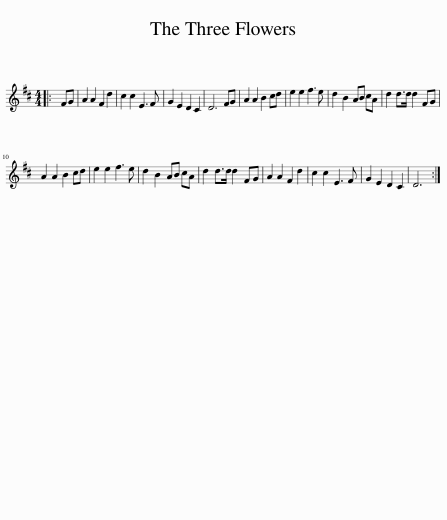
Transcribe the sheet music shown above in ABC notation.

X:1
L:1/8
M:4/4
I:linebreak $
K:D
V:1 treble
V:1
|: FG | A2 A2 F2 d2 | c2 c2 E3 F | G2 E2 D2 C2 | D6 FG | %5
 A2 A2 B2 cd | e2 e2 f3 e | d2 B2 AB cA | d2 d>d d2 FG |$ A2 A2 B2 cd | %10
 e2 e2 f3 e | d2 B2 AB cA | d2 d>d d2 FG | A2 A2 F2 d2 | c2 c2 E3 F | %15
 G2 E2 D2 C2 | D6 :| %17
